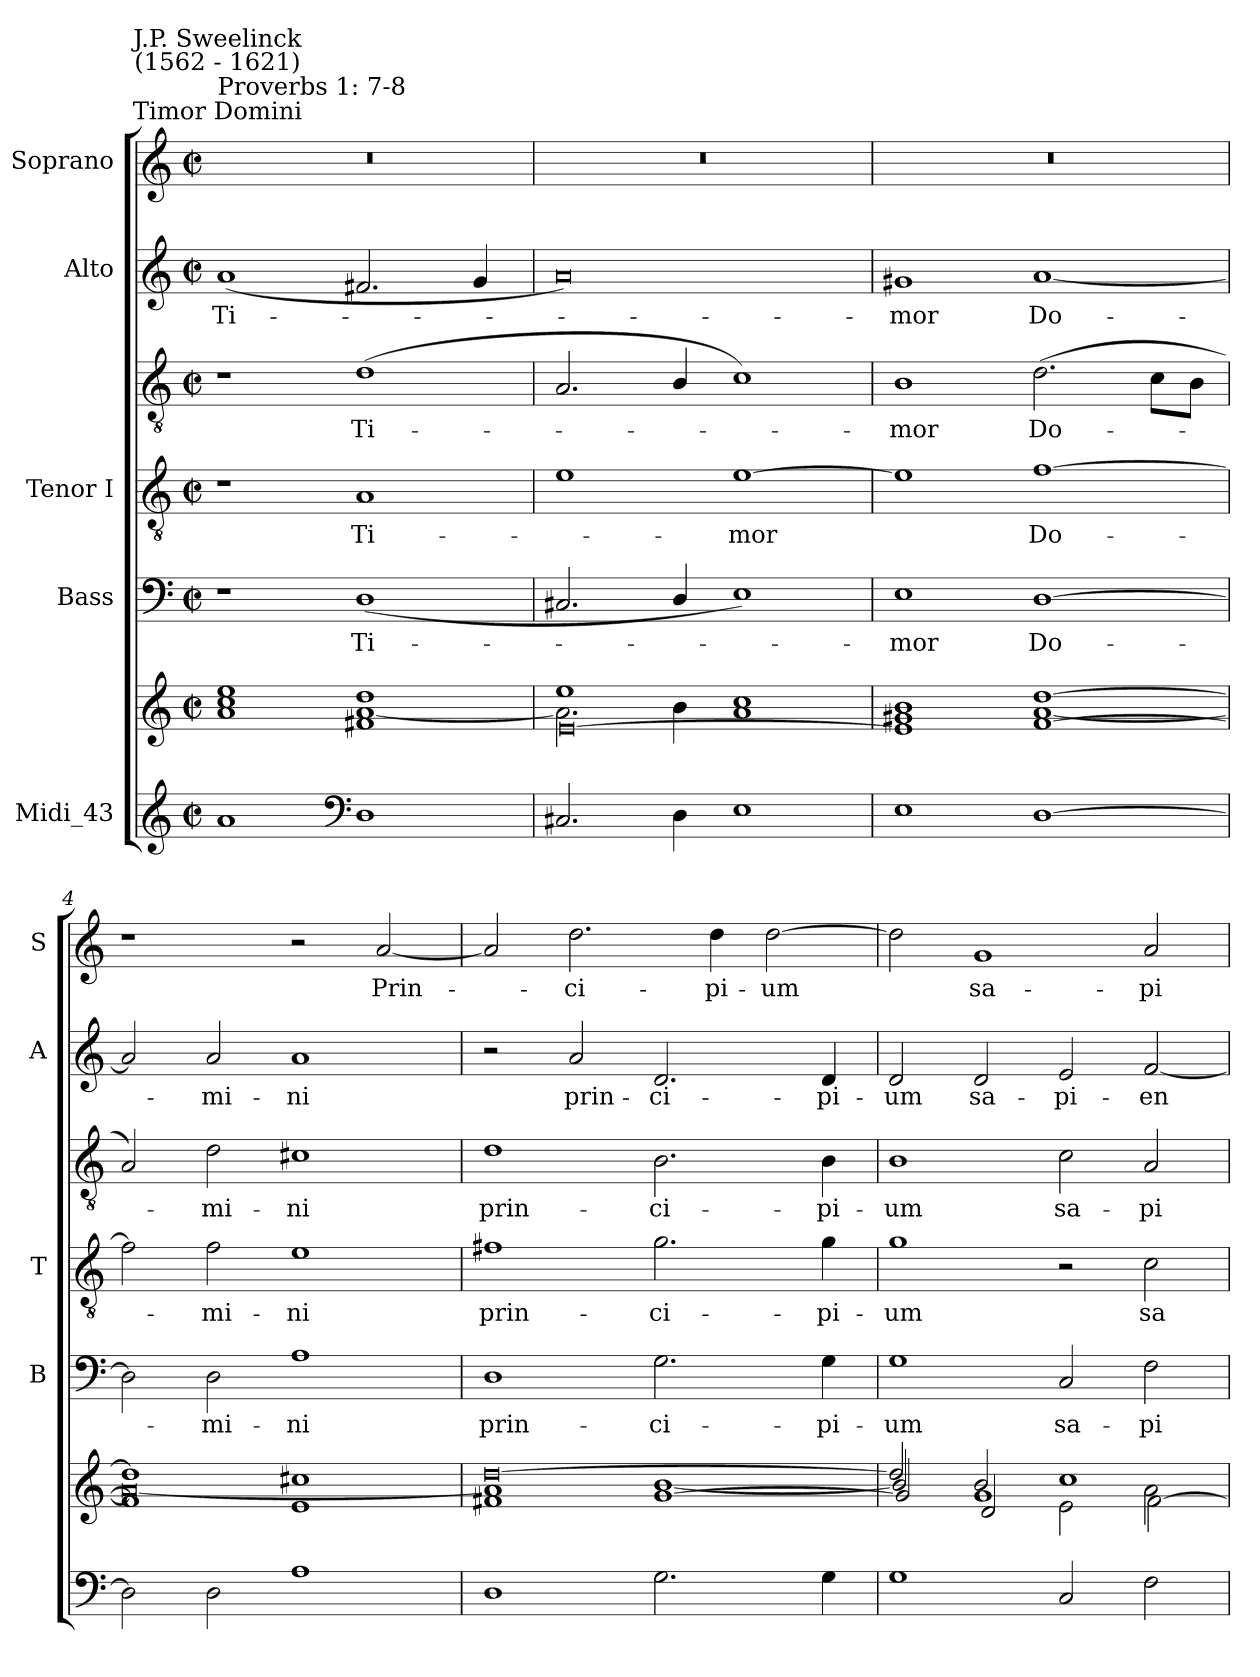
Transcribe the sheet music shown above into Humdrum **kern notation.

**kern	**kern	**kern	**text	**kern	**text	**kern	**text	**kern	**text	**kern	**text
*part5	*part5	*part4	*part4	*part3	*part3	*part3	*part3	*part2	*part2	*part1	*part1
*staff7	*staff6	*staff5	*staff5	*staff4	*staff4	*staff3	*staff3	*staff2	*staff2	*staff1	*staff1
*I"Midi_43	*	*I"Bass	*	*I"Tenor I	*	*	*	*I"Alto	*	*I"Soprano	*
*	*	*I'B	*	*I'T	*	*	*	*I'A	*	*I'S	*
*clefG2	*clefG2	*clefF4	*	*clefGv2	*	*clefGv2	*	*clefG2	*	*clefG2	*
*k[]	*k[]	*k[]	*	*k[]	*	*k[]	*	*k[]	*	*k[]	*
*C:	*C:	*C:	*	*C:	*	*C:	*	*C:	*	*C:	*
*M4/2	*M4/2	*M4/2	*	*M4/2	*	*M4/2	*	*M4/2	*	*M4/2	*
*met(c|)	*met(c|)	*met(c|)	*	*met(c|)	*	*met(c|)	*	*met(c|)	*	*met(c|)	*
=1	=1	=1	=1	=1	=1	=1	=1	=1	=1	=1	=1
*	*^	*	*	*	*	*	*	*	*	*	*
*	*	*^	*	*	*	*	*	*	*	*	*	*
!	!	!	!	!	!	!	!	!	!	!	!	!LO:TX:a:cj:t=Timor Domini	!
!	!	!	!	!	!	!	!	!	!	!	!	!LO:TX:a:t=Proverbs 1&colon; 7-8	!
!	!	!	!	!	!	!	!	!	!	!	!	!LO:TX:a:cj:t=J.P. Sweelinck\n(1562 - 1621)	!
!	!	!	!	!	!	!	!	!	!	!	!LO:LY:b	!	!
1a	1ee/	1cc\	1a\	1r	.	1r	.	1r	.	(<1a	Ti-	0r	.
*clefF4	*	*	*	*	*	*	*	*	*	*	*	*	*
!	!	!	!	!	!LO:LY:b	!	!LO:LY:b	!	!LO:LY:b	!	!	!	!
1D	1dd/	[1a\	1f#X\	(<1D/	Ti-	1A	Ti-	(<1d	Ti-	2.f#X	.	.	.
.	.	.	.	.	.	.	.	.	.	4g	.	.	.
=2	=2	=2	=2	=2	=2	=2	=2	=2	=2	=2	=2	=2	=2
2.C#X	1ee/	2.a\]	[0e\	2.C#X/	.	1e/	.	2.A/	.	0a)	.	0r	.
4D	.	4b\	.	4D/	.	.	.	4B/	.	.	.	.	.
!	!	!	!	!	!	!	!LO:LY:b	!	!	!	!	!	!
1E	1cc/	1a\	.	1E/)	.	[1e	mor	1c/)	.	.	.	.	.
=3	=3	=3	=3	=3	=3	=3	=3	=3	=3	=3	=3	=3	=3
!	!	!	!	!	!LO:LY:b	!	!	!	!LO:LY:b	!	!LO:LY:b	!	!
1E	1b/	1g#X\	1e\]	1E	mor	1e]	.	1B	mor	1g#X	mor	0r	.
!	!	!	!	!	!LO:LY:b	!	!LO:LY:b	!	!LO:LY:b	!	!LO:LY:b	!	!
[1D	[1dd/	[1a\	[1f\	[1D	Do-	[1f	Do-	(>2.d	Do-	[1a	Do-	.	.
.	.	.	.	.	.	.	.	8cL	.	.	.	.	.
.	.	.	.	.	.	.	.	8BJ	.	.	.	.	.
=4	=4	=4	=4	=4	=4	=4	=4	=4	=4	=4	=4	=4	=4
2D]	1dd/]	0a\_	1f\]	2D]	.	2f]	.	2A)	.	2a]	.	1r	.
!	!	!	!	!	!LO:LY:b	!	!LO:LY:b	!	!LO:LY:b	!	!LO:LY:b	!	!
2D	.	.	.	2D	mi-	2f	mi-	2d	mi-	2a	mi-	.	.
!	!	!	!	!	!LO:LY:b	!	!LO:LY:b	!	!LO:LY:b	!	!LO:LY:b	!	!
1A	1cc#X/	.	1e\	1A	-ni	1e	-ni	1c#X	-ni	1a	-ni	2r	.
!	!	!	!	!	!	!	!	!	!	!	!	!	!LO:LY:b
.	.	.	.	.	.	.	.	.	.	.	.	[2a	Prin-
=5	=5	=5	=5	=5	=5	=5	=5	=5	=5	=5	=5	=5	=5
!	!	!	!	!	!LO:LY:b	!	!LO:LY:b	!	!LO:LY:b	!	!	!	!
1D	[0dd/	1a\]	1f#X\	1D	prin-	1f#X	-prin-	1d	prin-	2r	.	2a]	.
!	!	!	!	!	!	!	!	!	!	!	!LO:LY:b	!	!LO:LY:b
.	.	.	.	.	.	.	.	.	.	2a	prin-	2.dd	ci-
!	!	!	!	!	!LO:LY:b	!	!LO:LY:b	!	!LO:LY:b	!	!LO:LY:b	!	!
2.G	.	[1b\	[1g\	2.G	-ci-	2.g	-ci-	2.B	-ci-	2.d	-ci-	.	.
!	!	!	!	!	!	!	!	!	!	!	!	!	!LO:LY:b
.	.	.	.	.	.	.	.	.	.	.	.	4dd	-pi-
!	!	!	!	!	!	!	!	!	!	!	!	!	!LO:LY:b
.	.	.	.	.	.	.	.	.	.	.	.	[2dd	-um
!	!	!	!	!	!LO:LY:b	!	!LO:LY:b	!	!LO:LY:b	!	!LO:LY:b	!	!
4G	.	.	.	4G	-pi-	4g	-pi-	4B	-pi-	4d	-pi-	.	.
=6	=6	=6	=6	=6	=6	=6	=6	=6	=6	=6	=6	=6	=6
!	!	!	!	!	!LO:LY:b	!	!LO:LY:b	!	!LO:LY:b	!	!LO:LY:b	!	!
1G	2dd/]	2b/]	2g/]	1G	-um	1g	-um	1B	-um	2d	-um	2dd]	.
!	!	!	!	!	!	!	!	!	!	!	!LO:LY:b	!	!LO:LY:b
.	2b/	1g\	2d/	.	.	.	.	.	.	2d	sa-	1g	sa-
!	!	!	!	!	!LO:LY:b	!	!	!	!LO:LY:b	!	!LO:LY:b	!	!
2C	1cc/	.	2e\	2C	sa-	2r	.	2c	sa-	2e	-pi-	.	.
!	!	!	!	!	!LO:LY:b	!	!LO:LY:b	!	!LO:LY:b	!	!LO:LY:b	!	!LO:LY:b
2F	.	2a\	[2f\	2F	-pi-	2c	sa-	2A	-pi-	[2f	-en-	2a	-pi-
*	*v	*v	*v	*	*	*	*	*	*	*	*	*	*
=	=	=	=	=	=	=	=	=	=	=	=
*-	*-	*-	*-	*-	*-	*-	*-	*-	*-	*-	*-
